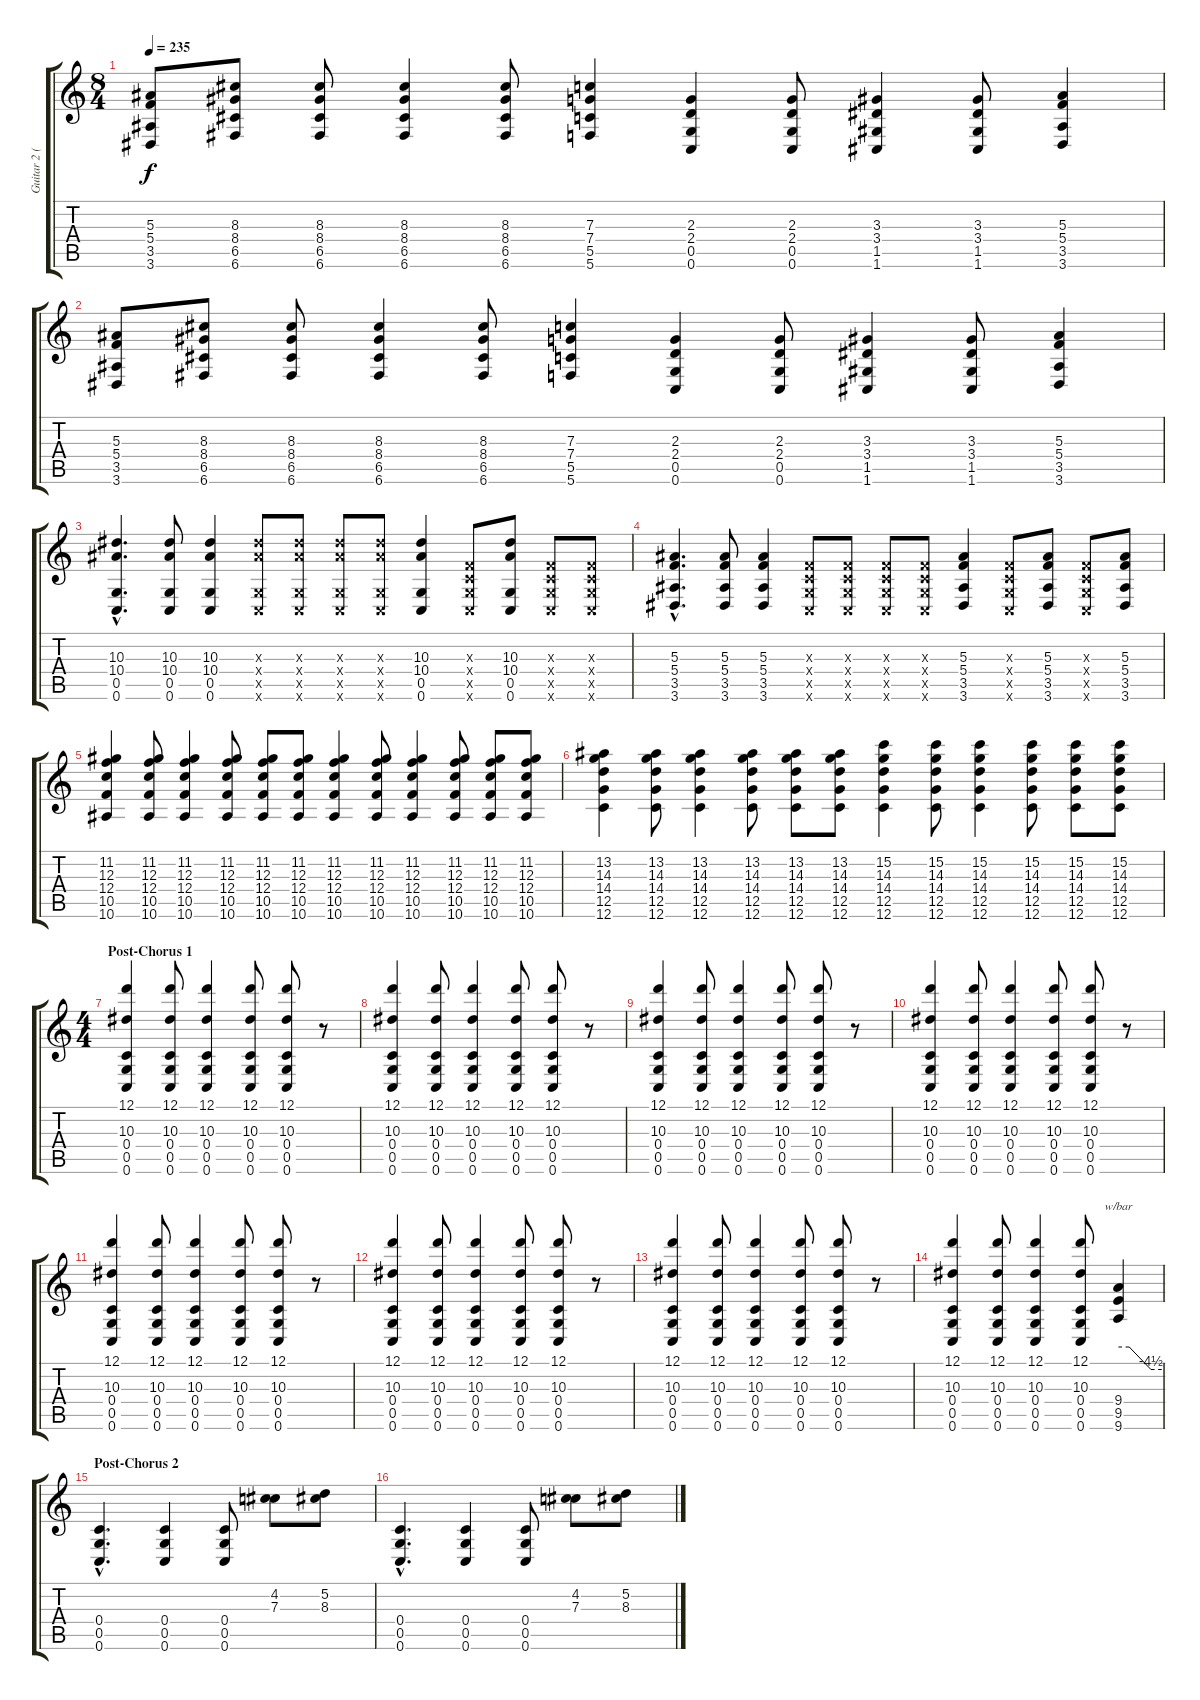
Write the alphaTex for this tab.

\track ("Guitar 2 (Paul)" "Guitar 2 (") {instrument distortionguitar}
\staff {score tabs}
\tuning (D4 A3 F3 C3 G2 C2) {hide}
\ts (8 4)
\tempo 235
\clef g2
\ks c
(5.3 5.4 3.5 3.6).8{dy f} (8.3 8.4 6.5 6.6).8 (8.3 8.4 6.5 6.6).8 (8.3 8.4 6.5 6.6).4 (8.3 8.4 6.5 6.6).8 (7.3 7.4 5.5 5.6).4 (2.3 2.4 0.5 0.6).4 (2.3 2.4 0.5 0.6).8 (3.3 3.4 1.5 1.6).4 (3.3 3.4 1.5 1.6).8 (5.3 5.4 3.5 3.6).4 |
(5.3 5.4 3.5 3.6).8 (8.3 8.4 6.5 6.6).8 (8.3 8.4 6.5 6.6).8 (8.3 8.4 6.5 6.6).4 (8.3 8.4 6.5 6.6).8 (7.3 7.4 5.5 5.6).4 (2.3 2.4 0.5 0.6).4 (2.3 2.4 0.5 0.6).8 (3.3 3.4 1.5 1.6).4 (3.3 3.4 1.5 1.6).8 (5.3 5.4 3.5 3.6).4 |
(10.3{hac} 10.4{hac} 0.5{hac} 0.6{hac}).4{d instrument distortionguitar} (10.3 10.4 0.5 0.6).8 (10.3 10.4 0.5 0.6).4 (10.3{x} 10.4{x} 0.5{x} 0.6{x}).8 (10.3{x} 10.4{x} 0.5{x} 0.6{x}).8 (10.3{x} 10.4{x} 0.5{x} 0.6{x}).8 (10.3{x} 10.4{x} 0.5{x} 0.6{x}).8 (10.3 10.4 0.5 0.6).4 (0.3{x} 0.4{x} 0.5{x} 0.6{x}).8 (10.3 10.4 0.5 0.6).8 (0.3{x} 0.4{x} 0.5{x} 0.6{x}).8 (0.3{x} 0.4{x} 0.5{x} 0.6{x}).8 |
(5.3{hac} 5.4{hac} 3.5{hac} 3.6{hac}).4{d} (5.3 5.4 3.5 3.6).8 (5.3 5.4 3.5 3.6).4 (0.3{x} 0.4{x} 0.5{x} 0.6{x}).8 (0.3{x} 0.4{x} 0.5{x} 0.6{x}).8 (0.3{x} 0.4{x} 0.5{x} 0.6{x}).8 (0.3{x} 0.4{x} 0.5{x} 0.6{x}).8 (5.3 5.4 3.5 3.6).4 (0.3{x} 0.4{x} 0.5{x} 0.6{x}).8 (5.3 5.4 3.5 3.6).8 (0.3{x} 0.4{x} 0.5{x} 0.6{x}).8 (5.3 5.4 3.5 3.6).8 |
(11.2 12.3 12.4 10.5 10.6).4 (11.2 12.3 12.4 10.5 10.6).8 (11.2 12.3 12.4 10.5 10.6).4 (11.2 12.3 12.4 10.5 10.6).8 (11.2 12.3 12.4 10.5 10.6).8 (11.2 12.3 12.4 10.5 10.6).8 (11.2 12.3 12.4 10.5 10.6).4 (11.2 12.3 12.4 10.5 10.6).8 (11.2 12.3 12.4 10.5 10.6).4 (11.2 12.3 12.4 10.5 10.6).8 (11.2 12.3 12.4 10.5 10.6).8 (11.2 12.3 12.4 10.5 10.6).8 |
(13.2 14.3 14.4 12.5 12.6).4 (13.2 14.3 14.4 12.5 12.6).8 (13.2 14.3 14.4 12.5 12.6).4 (13.2 14.3 14.4 12.5 12.6).8 (13.2 14.3 14.4 12.5 12.6).8 (13.2 14.3 14.4 12.5 12.6).8 (15.2 14.3 14.4 12.5 12.6).4 (15.2 14.3 14.4 12.5 12.6).8 (15.2 14.3 14.4 12.5 12.6).4 (15.2 14.3 14.4 12.5 12.6).8 (15.2 14.3 14.4 12.5 12.6).8 (15.2 14.3 14.4 12.5 12.6).8 |
\ts (4 4)
\section ("" "Post-Chorus 1")
(12.1 10.3 0.4 0.5 0.6).4 (12.1 10.3 0.4 0.5 0.6).8 (12.1 10.3 0.4 0.5 0.6).4 (12.1 10.3 0.4 0.5 0.6).8 (12.1 10.3 0.4 0.5 0.6).8 r.8 |
(12.1 10.3 0.4 0.5 0.6).4 (12.1 10.3 0.4 0.5 0.6).8 (12.1 10.3 0.4 0.5 0.6).4 (12.1 10.3 0.4 0.5 0.6).8 (12.1 10.3 0.4 0.5 0.6).8 r.8 |
(12.1 10.3 0.4 0.5 0.6).4 (12.1 10.3 0.4 0.5 0.6).8 (12.1 10.3 0.4 0.5 0.6).4 (12.1 10.3 0.4 0.5 0.6).8 (12.1 10.3 0.4 0.5 0.6).8 r.8 |
(12.1 10.3 0.4 0.5 0.6).4 (12.1 10.3 0.4 0.5 0.6).8 (12.1 10.3 0.4 0.5 0.6).4 (12.1 10.3 0.4 0.5 0.6).8 (12.1 10.3 0.4 0.5 0.6).8 r.8 |
(12.1 10.3 0.4 0.5 0.6).4 (12.1 10.3 0.4 0.5 0.6).8 (12.1 10.3 0.4 0.5 0.6).4 (12.1 10.3 0.4 0.5 0.6).8 (12.1 10.3 0.4 0.5 0.6).8 r.8 |
(12.1 10.3 0.4 0.5 0.6).4 (12.1 10.3 0.4 0.5 0.6).8 (12.1 10.3 0.4 0.5 0.6).4 (12.1 10.3 0.4 0.5 0.6).8 (12.1 10.3 0.4 0.5 0.6).8 r.8 |
(12.1 10.3 0.4 0.5 0.6).4 (12.1 10.3 0.4 0.5 0.6).8 (12.1 10.3 0.4 0.5 0.6).4 (12.1 10.3 0.4 0.5 0.6).8 (12.1 10.3 0.4 0.5 0.6).8 r.8 |
(12.1 10.3 0.4 0.5 0.6).4 (12.1 10.3 0.4 0.5 0.6).8 (12.1 10.3 0.4 0.5 0.6).4 (12.1 10.3 0.4 0.5 0.6).8 (9.4 9.5 9.6).4{tbe (custom default 0 0 15 0 45 -18 60 -18)} |
\section ("" "Post-Chorus 2")
(0.4{hac} 0.5{hac} 0.6{hac}).4{d} (0.4 0.5 0.6).4 (0.4 0.5 0.6).8 (4.2 7.3).8 (5.2 8.3).8 |
(0.4{hac} 0.5{hac} 0.6{hac}).4{d} (0.4 0.5 0.6).4 (0.4 0.5 0.6).8 (4.2 7.3).8 (5.2 8.3).8
